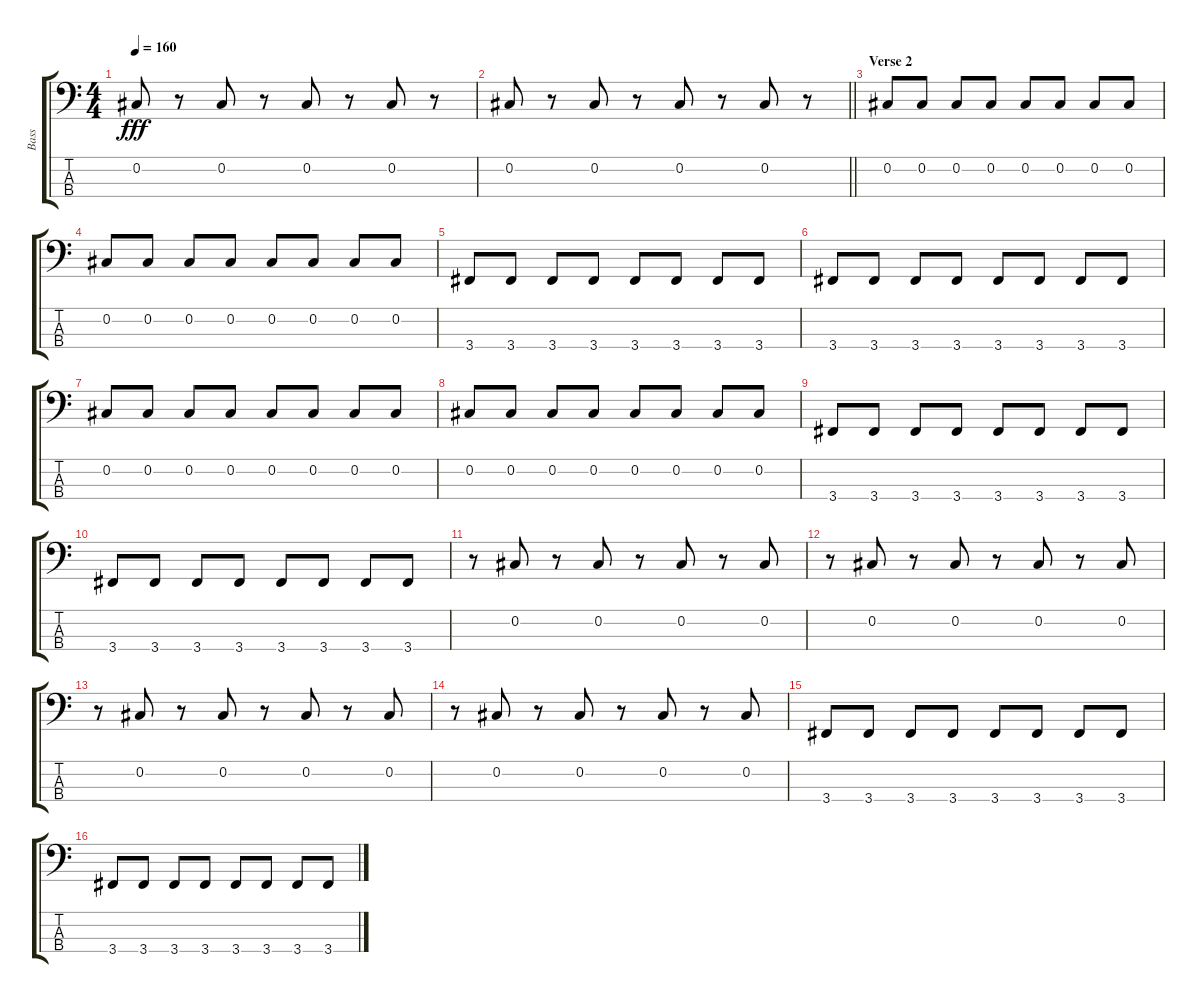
\track ("Bass" "Bass") {instrument electricbasspick}
\staff {score tabs}
\tuning (Gb2 Db2 Ab1 Eb1) {hide}
\ts (4 4)
\tempo 160
\clef f4
\ks c
0.2.8{dy fff} r.8 0.2.8 r.8 0.2.8 r.8 0.2.8 r.8 |
\barLineRight lightlight
0.2.8 r.8 0.2.8 r.8 0.2.8 r.8 0.2.8 r.8 |
\section ("" "Verse 2")
0.2.8 0.2.8 0.2.8 0.2.8 0.2.8 0.2.8 0.2.8 0.2.8 |
0.2.8 0.2.8 0.2.8 0.2.8 0.2.8 0.2.8 0.2.8 0.2.8 |
3.4.8 3.4.8 3.4.8 3.4.8 3.4.8 3.4.8 3.4.8 3.4.8 |
3.4.8 3.4.8 3.4.8 3.4.8 3.4.8 3.4.8 3.4.8 3.4.8 |
0.2.8 0.2.8 0.2.8 0.2.8 0.2.8 0.2.8 0.2.8 0.2.8 |
0.2.8 0.2.8 0.2.8 0.2.8 0.2.8 0.2.8 0.2.8 0.2.8 |
3.4.8 3.4.8 3.4.8 3.4.8 3.4.8 3.4.8 3.4.8 3.4.8 |
3.4.8 3.4.8 3.4.8 3.4.8 3.4.8 3.4.8 3.4.8 3.4.8 |
r.8 0.2.8 r.8 0.2.8 r.8 0.2.8 r.8 0.2.8 |
r.8 0.2.8 r.8 0.2.8 r.8 0.2.8 r.8 0.2.8 |
r.8 0.2.8 r.8 0.2.8 r.8 0.2.8 r.8 0.2.8 |
r.8 0.2.8 r.8 0.2.8 r.8 0.2.8 r.8 0.2.8 |
3.4.8 3.4.8 3.4.8 3.4.8 3.4.8 3.4.8 3.4.8 3.4.8 |
3.4.8 3.4.8 3.4.8 3.4.8 3.4.8 3.4.8 3.4.8 3.4.8
